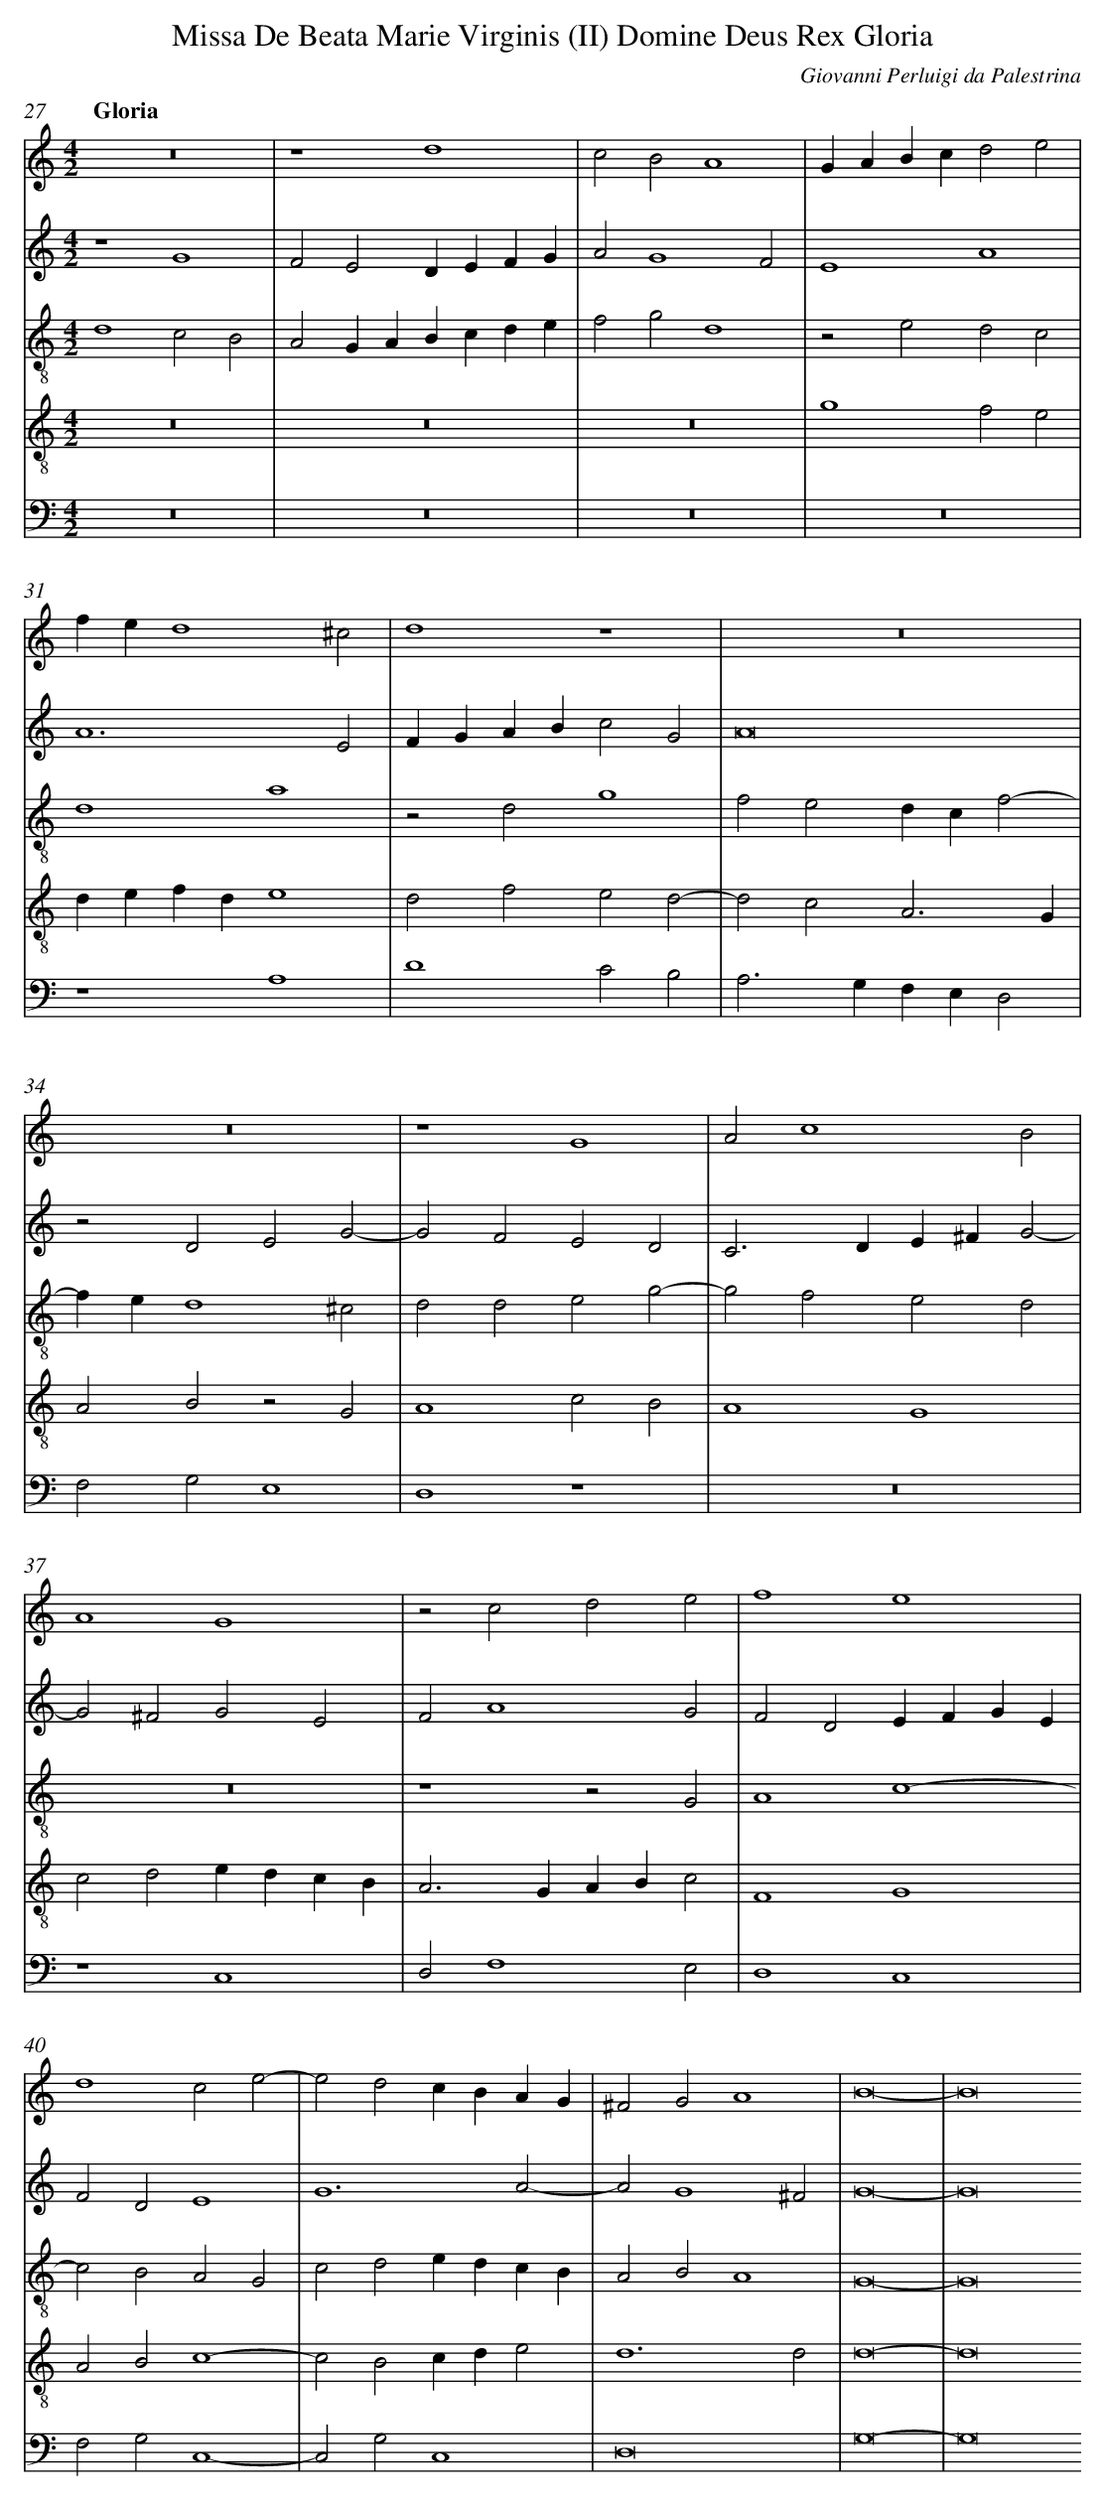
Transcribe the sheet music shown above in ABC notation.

X:1
T: Missa De Beata Marie Virginis (II) Domine Deus Rex Gloria
C: Giovanni Perluigi da Palestrina
L: 1/4
M: 4/2
Q: "Gloria"
V: 1 clef=treble
V: 2 clef=treble
V: 3 clef=treble-8
V: 4 clef=treble-8
V: 5 clef=bass
K: C
[V:1] z8 |
[V:2] z4G4 |
[V:3] d4c2B2 |
[V:4] z8 |
[V:5] z8 |
[V:1] z4d4 |
[V:2] F2E2DEFG |
[V:3] A2GABcde |
[V:4] z8 |
[V:5] z8 |
[V:1] c2B2A4 |
[V:2] A2G4F2 |
[V:3] f2g2d4 |
[V:4] z8 |
[V:5] z8 |
[V:1] GABcd2e2 |
[V:2] E4A4 |
[V:3] z2e2d2c2 |
[V:4] g4f2e2 |
[V:5] z8 |
[V:1] fed4^c2 |
[V:2] A6E2 |
[V:3] d4a4 |
[V:4] defde4 |
[V:5] z4A,4 |
[V:1] d4z4 |
[V:2] FGABc2G2 |
[V:3] z2d2g4 |
[V:4] d2f2e2d2- |
[V:5] D4C2B,2 |
[V:1] z8 |
[V:2] A8 |
[V:3] f2e2dcf2- |
[V:4] d2c2A3G |
[V:5] A,2>G,2F,E,D,2 |
[V:1] z8 |
[V:2] z2D2E2G2- |
[V:3] fed4^c2 |
[V:4] A2B2z2G2 |
[V:5] F,2G,2E,4 |
[V:1] z4G4 |
[V:2] G2F2E2D2 |
[V:3] d2d2e2g2- |
[V:4] A4c2B2 |
[V:5] D,4z4 |
[V:1] A2c4B2 |
[V:2] C2>D2E^FG2- |
[V:3] g2f2e2d2 |
[V:4] A4G4 |
[V:5] z8 |
[V:1] A4G4 |
[V:2] G2^F2G2E2 |
[V:3] z8 |
[V:4] c2d2edcB |
[V:5] z4C,4 |
[V:1] z2c2d2e2 |
[V:2] F2A4G2 |
[V:3] z4z2G2 |
[V:4] A2>G2ABc2 |
[V:5] D,2F,4E,2 |
[V:1] f4e4 |
[V:2] F2D2EFGE |
[V:3] A4c4- |
[V:4] F4G4 |
[V:5] D,4C,4 |
[V:1] d4c2e2- |
[V:2] F2D2E4 |
[V:3] c2B2A2G2 |
[V:4] A2B2c4- |
[V:5] F,2G,2C,4- |
[V:1] e2d2cBAG |
[V:2] G6A2- |
[V:3] c2d2edcB |
[V:4] c2B2cde2 |
[V:5] C,2G,2C,4 |
[V:1] ^F2G2A4 |
[V:2] A2G4^F2 |
[V:3] A2B2A4 |
[V:4] d6d2 |
[V:5] D,8 |
[V:1] B8- |
[V:2] G8- |
[V:3] G8- |
[V:4] d8- |
[V:5] G,8- |
[V:1] B8
[V:2] G8
[V:3] G8
[V:4] d8
[V:5] G,8
